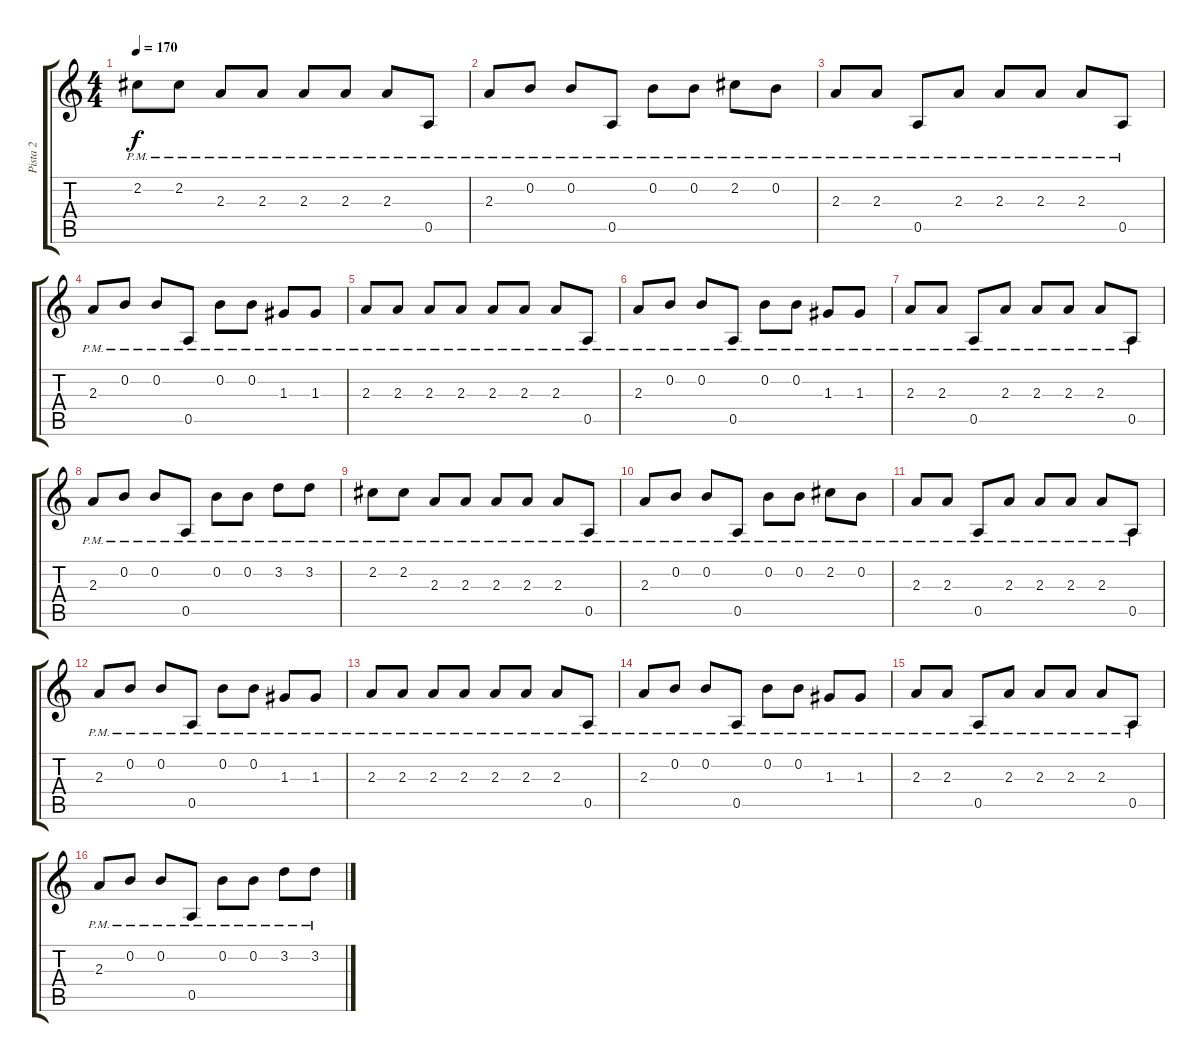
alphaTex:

\track ("Pista 2" "Pista 2") {instrument electricguitarmuted}
\staff {score tabs}
\tuning (E4 B3 G3 D3 A2 E2) {hide}
\ts (4 4)
\tempo 170
\clef g2
\ks c
2.2{pm}.8{dy f} 2.2{pm}.8 2.3{pm}.8 2.3{pm}.8 2.3{pm}.8 2.3{pm}.8 2.3{pm}.8 0.5{pm}.8 |
2.3{pm}.8 0.2{pm}.8 0.2{pm}.8 0.5{pm}.8 0.2{pm}.8 0.2{pm}.8 2.2{pm}.8 0.2{pm}.8 |
2.3{pm}.8 2.3{pm}.8 0.5{pm}.8 2.3{pm}.8 2.3{pm}.8 2.3{pm}.8 2.3{pm}.8 0.5{pm}.8 |
2.3{pm}.8 0.2{pm}.8 0.2{pm}.8 0.5{pm}.8 0.2{pm}.8 0.2{pm}.8 1.3{pm}.8 1.3{pm}.8 |
2.3{pm}.8 2.3{pm}.8 2.3{pm}.8 2.3{pm}.8 2.3{pm}.8 2.3{pm}.8 2.3{pm}.8 0.5{pm}.8 |
2.3{pm}.8 0.2{pm}.8 0.2{pm}.8 0.5{pm}.8 0.2{pm}.8 0.2{pm}.8 1.3{pm}.8 1.3{pm}.8 |
2.3{pm}.8 2.3{pm}.8 0.5{pm}.8 2.3{pm}.8 2.3{pm}.8 2.3{pm}.8 2.3{pm}.8 0.5{pm}.8 |
2.3{pm}.8 0.2{pm}.8 0.2{pm}.8 0.5{pm}.8 0.2{pm}.8 0.2{pm}.8 3.2{pm}.8 3.2{pm}.8 |
2.2{pm}.8 2.2{pm}.8 2.3{pm}.8 2.3{pm}.8 2.3{pm}.8 2.3{pm}.8 2.3{pm}.8 0.5{pm}.8 |
2.3{pm}.8 0.2{pm}.8 0.2{pm}.8 0.5{pm}.8 0.2{pm}.8 0.2{pm}.8 2.2{pm}.8 0.2{pm}.8 |
2.3{pm}.8 2.3{pm}.8 0.5{pm}.8 2.3{pm}.8 2.3{pm}.8 2.3{pm}.8 2.3{pm}.8 0.5{pm}.8 |
2.3{pm}.8 0.2{pm}.8 0.2{pm}.8 0.5{pm}.8 0.2{pm}.8 0.2{pm}.8 1.3{pm}.8 1.3{pm}.8 |
2.3{pm}.8 2.3{pm}.8 2.3{pm}.8 2.3{pm}.8 2.3{pm}.8 2.3{pm}.8 2.3{pm}.8 0.5{pm}.8 |
2.3{pm}.8 0.2{pm}.8 0.2{pm}.8 0.5{pm}.8 0.2{pm}.8 0.2{pm}.8 1.3{pm}.8 1.3{pm}.8 |
2.3{pm}.8 2.3{pm}.8 0.5{pm}.8 2.3{pm}.8 2.3{pm}.8 2.3{pm}.8 2.3{pm}.8 0.5{pm}.8 |
2.3{pm}.8 0.2{pm}.8 0.2{pm}.8 0.5{pm}.8 0.2{pm}.8 0.2{pm}.8 3.2{pm}.8 3.2{pm}.8
